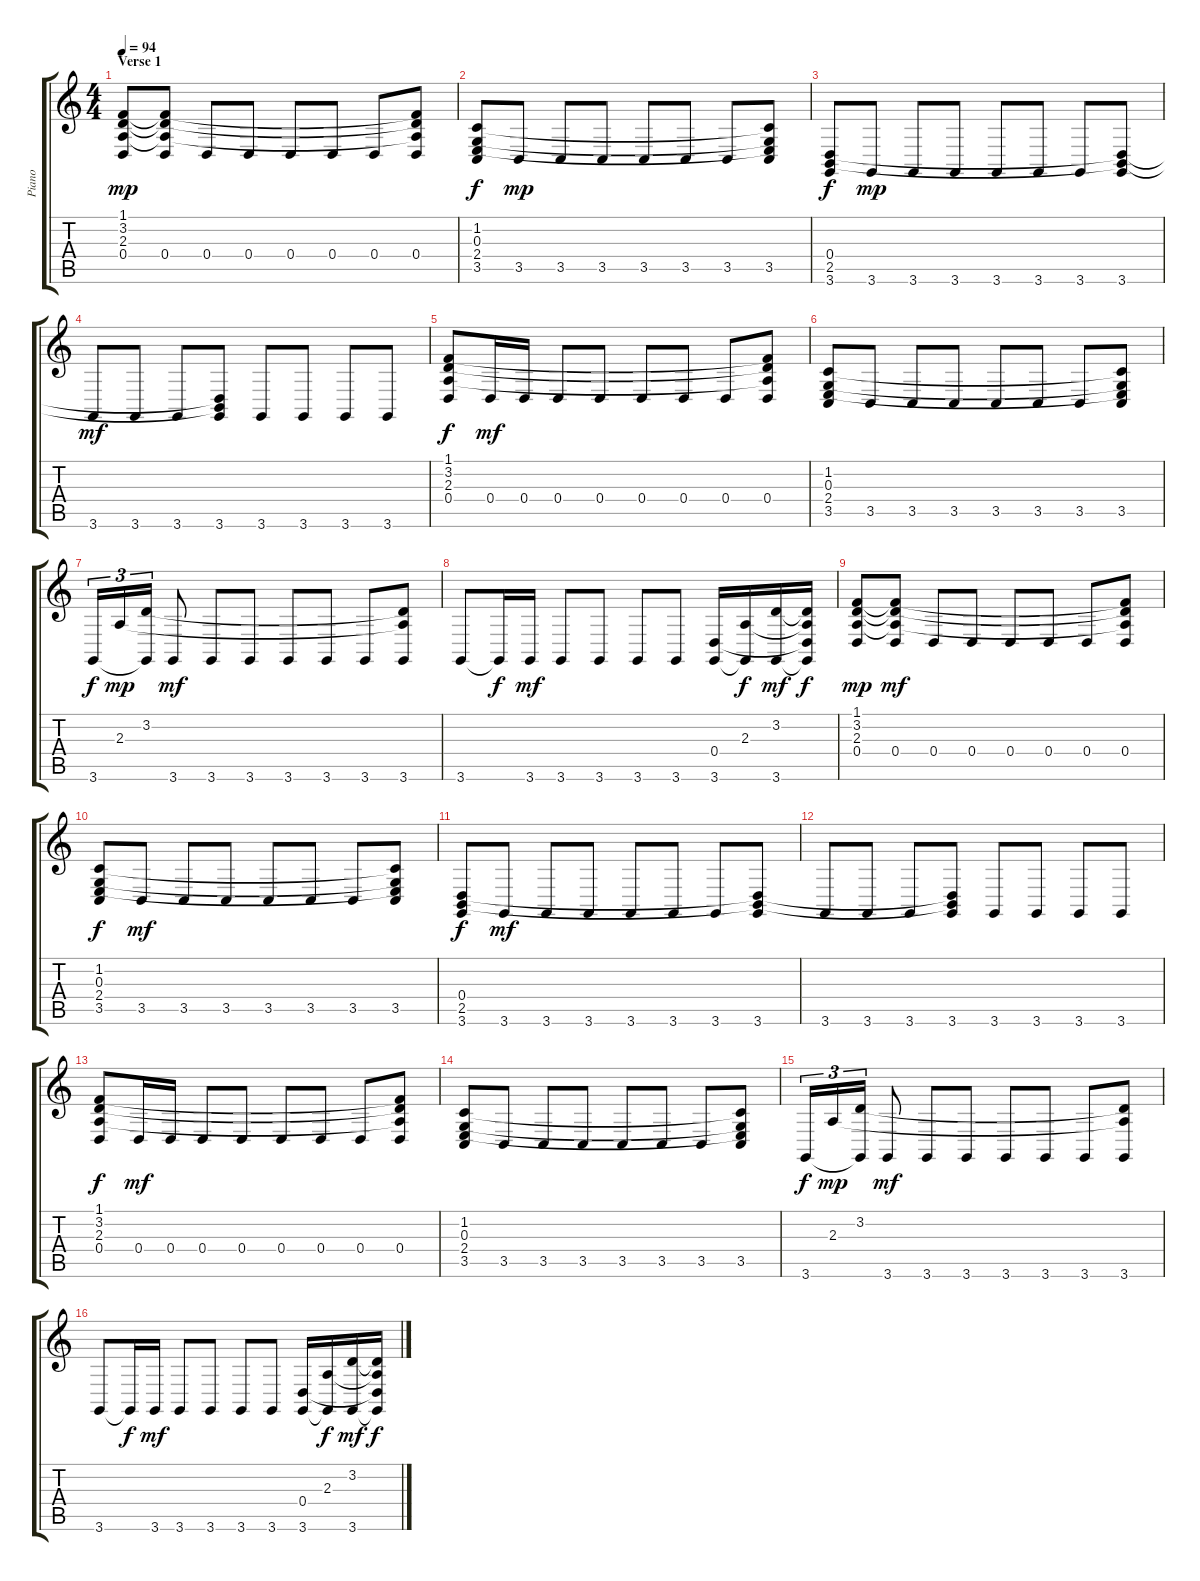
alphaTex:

\track ("Piano" "Piano") {instrument acousticgrandpiano}
\staff {score tabs}
\tuning (E4 B3 G3 D3 A2 E2) {hide}
\ts (4 4)
\section ("" "Verse 1")
\tempo 94
\clef g2
\ks c
(1.1 3.2 2.3 0.4).8{dy mp} (1.1{t} 3.2{t} 2.3{t} 0.4).8 0.4.8 0.4.8 0.4.8 0.4.8 0.4.8 (1.1{t} 3.2{t} 2.3{t} 0.4).8 |
(1.2 0.3 2.4 3.5).8{dy f} 3.5.8{dy mp} 3.5.8 3.5.8 3.5.8 3.5.8 3.5.8 (1.2{t} 0.3{t} 2.4{t} 3.5).8 |
(0.4 2.5 3.6).8{dy f} 3.6.8{dy mp} 3.6.8 3.6.8 3.6.8 3.6.8 3.6.8 (0.4{t} 2.5{t} 3.6).8 |
3.6.8{dy mf} 3.6.8 3.6.8 (0.4{t} 2.5{t} 3.6).8 3.6.8 3.6.8 3.6.8 3.6.8 |
(1.1 3.2 2.3 0.4).8{dy f} 0.4.16{dy mf} 0.4.16 0.4.8 0.4.8 0.4.8 0.4.8 0.4.8 (1.1{t} 3.2{t} 2.3{t} 0.4).8 |
(1.2 0.3 2.4 3.5).8 3.5.8 3.5.8 3.5.8 3.5.8 3.5.8 3.5.8 (1.2{t} 0.3{t} 2.4{t} 3.5).8 |
3.6.16{tu (3 2) dy f} 2.3.16{tu (3 2) dy mp} (3.2 3.6{t}).16{tu (3 2)} 3.6.8{dy mf} 3.6.8 3.6.8 3.6.8 3.6.8 3.6.8 (3.2{t} 2.3{t} 3.6).8 |
3.6.8 3.6{t}.16{dy f} 3.6.16{dy mf} 3.6.8 3.6.8 3.6.8 3.6.8 (0.4 3.6).16 (2.3 3.6{t}).16{dy f} (3.2 3.6).16{dy mf} (3.2{t} 2.3{t} 0.4{t} 3.6{t}).16{dy f} |
(1.1 3.2 2.3 0.4).8{dy mp} (1.1{t} 3.2{t} 2.3{t} 0.4).8{dy mf} 0.4.8 0.4.8 0.4.8 0.4.8 0.4.8 (1.1{t} 3.2{t} 2.3{t} 0.4).8 |
(1.2 0.3 2.4 3.5).8{dy f} 3.5.8{dy mf} 3.5.8 3.5.8 3.5.8 3.5.8 3.5.8 (1.2{t} 0.3{t} 2.4{t} 3.5).8 |
(0.4 2.5 3.6).8{dy f} 3.6.8{dy mf} 3.6.8 3.6.8 3.6.8 3.6.8 3.6.8 (0.4{t} 2.5{t} 3.6).8 |
3.6.8 3.6.8 3.6.8 (0.4{t} 2.5{t} 3.6).8 3.6.8 3.6.8 3.6.8 3.6.8 |
(1.1 3.2 2.3 0.4).8{dy f} 0.4.16{dy mf} 0.4.16 0.4.8 0.4.8 0.4.8 0.4.8 0.4.8 (1.1{t} 3.2{t} 2.3{t} 0.4).8 |
(1.2 0.3 2.4 3.5).8 3.5.8 3.5.8 3.5.8 3.5.8 3.5.8 3.5.8 (1.2{t} 0.3{t} 2.4{t} 3.5).8 |
3.6.16{tu (3 2) dy f} 2.3.16{tu (3 2) dy mp} (3.2 3.6{t}).16{tu (3 2)} 3.6.8{dy mf} 3.6.8 3.6.8 3.6.8 3.6.8 3.6.8 (3.2{t} 2.3{t} 3.6).8 |
3.6.8 3.6{t}.16{dy f} 3.6.16{dy mf} 3.6.8 3.6.8 3.6.8 3.6.8 (0.4 3.6).16 (2.3 3.6{t}).16{dy f} (3.2 3.6).16{dy mf} (3.2{t} 2.3{t} 0.4{t} 3.6{t}).16{dy f}
